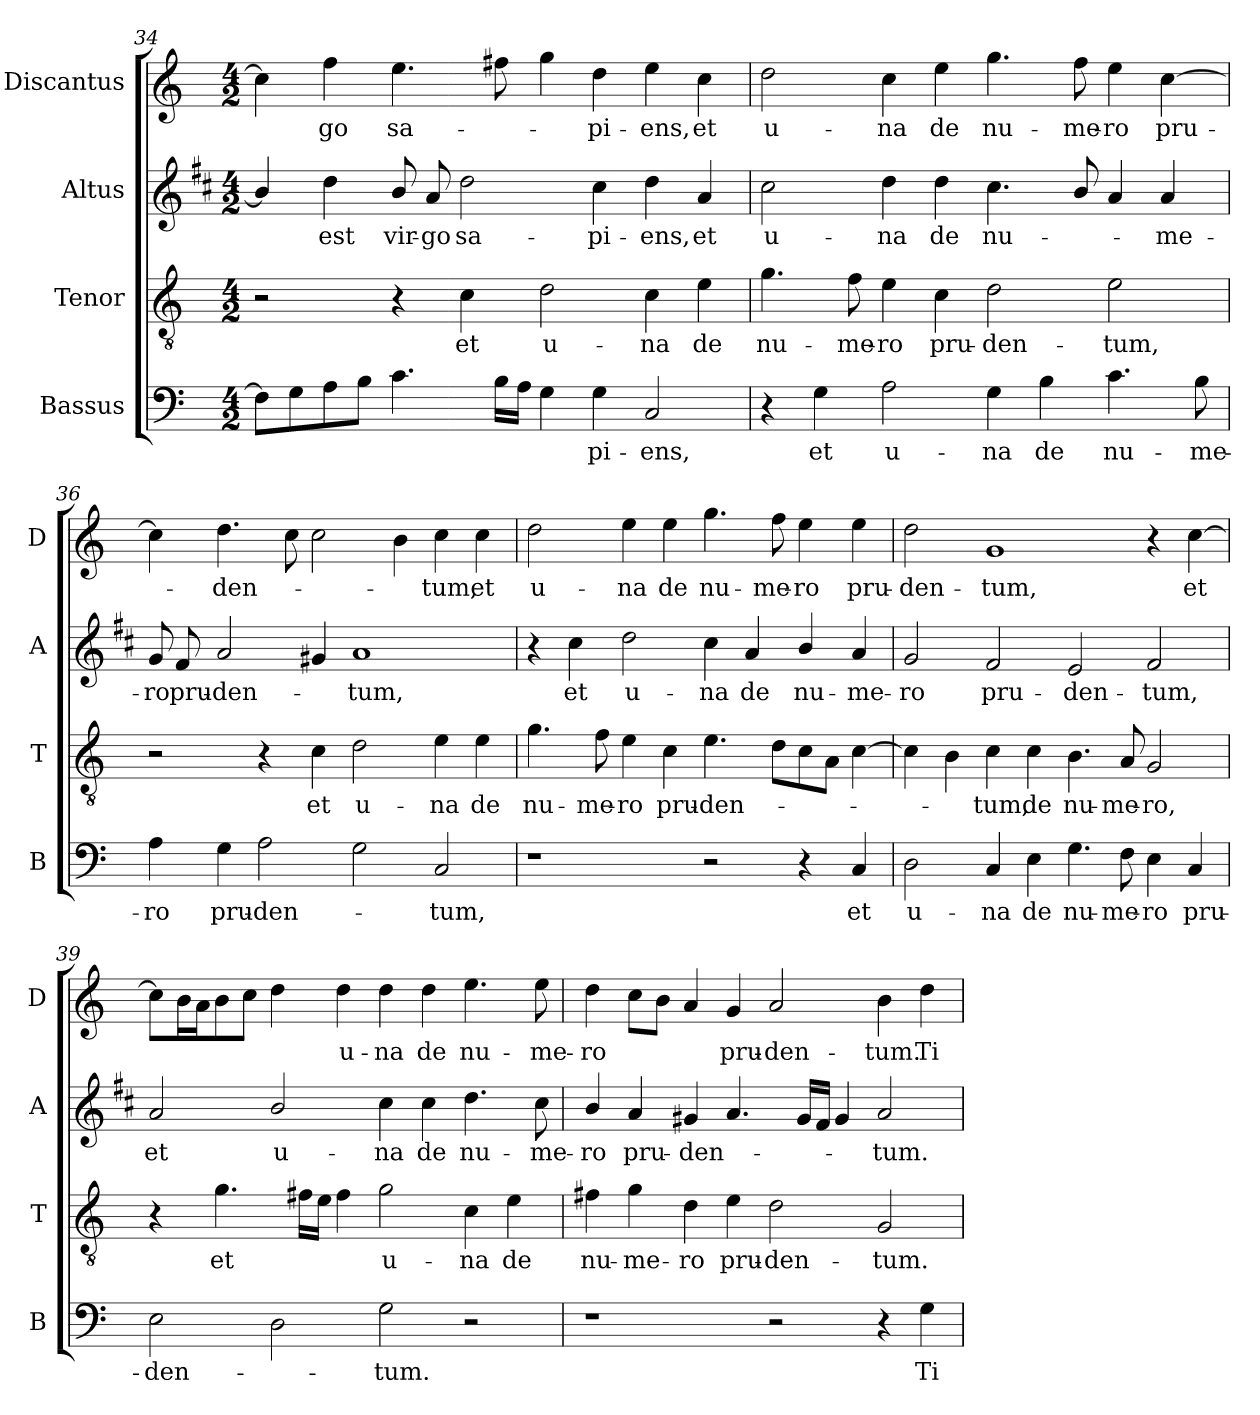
**kern	**text	**kern	**text	**kern	**text	**kern	**text
*part4	*part4	*part3	*part3	*part2	*part2	*part1	*part1
*staff4	*staff4	*staff3	*staff3	*staff2	*staff2	*staff1	*staff1
*I"Bassus	*	*I"Tenor	*	*I"Altus	*	*I"Discantus	*
*I'B	*	*I'T	*	*I'A	*	*I'D	*
*clefF4	*	*clefGv2	*	*clefG2	*	*clefG2	*
*	*	*	*	*ITrd1c2	*	*	*
*k[]	*	*k[]	*	*k[]	*	*k[]	*
*C:	*	*C:	*	*C:	*	*C:	*
*M4/2	*	*M4/2	*	*M4/2	*	*M4/2	*
=34	=34	=34	=34	=34	=34	=34	=34
8F\L]	.	2r	.	4a/]	.	4cc\]	.
8G\	.	.	.	.	.	.	.
!	!	!	!	!	!LO:LY:b	!	!LO:LY:b
8A\	.	.	.	4cc\	est	4ff\	-go
8B\J	.	.	.	.	.	.	.
!	!	!	!	!	!LO:LY:b	!	!LO:LY:b
4.c\	.	4r	.	8a/	vir-	4.ee\	sa-
!	!	!	!	!	!LO:LY:b	!	!
.	.	.	.	8g/	-go	.	.
!	!	!	!LO:LY:b	!	!LO:LY:b	!	!
.	.	4c\	et	2cc\	sa-	.	.
16B\LL	.	.	.	.	.	8ff#X\	.
16A\JJ	.	.	.	.	.	.	.
!	!	!	!LO:LY:b	!	!	!	!
4G\	.	2d\	u-	.	.	4gg\	.
!	!LO:LY:b	!	!	!	!LO:LY:b	!	!LO:LY:b
4G\	-pi-	.	.	4b\	-pi-	4dd\	-pi-
!	!LO:LY:b	!	!LO:LY:b	!	!LO:LY:b	!	!LO:LY:b
2C/	-ens,	4c\	-na	4cc\	-ens,	4ee\	-ens,
!	!	!	!LO:LY:b	!	!LO:LY:b	!	!LO:LY:b
.	.	4e\	de	4g/	et	4cc\	et
!!LO:PB:g=z
=35	=35	=35	=35	=35	=35	=35	=35
!	!	!	!LO:LY:b	!	!LO:LY:b	!	!LO:LY:b
4r	.	4.g\	nu-	2b\	u-	2dd\	u-
!	!LO:LY:b	!	!	!	!	!	!
4G\	et	.	.	.	.	.	.
!	!	!	!LO:LY:b	!	!	!	!
.	.	8f\	-me-	.	.	.	.
!	!LO:LY:b	!	!LO:LY:b	!	!LO:LY:b	!	!LO:LY:b
2A\	u-	4e\	-ro	4cc\	-na	4cc\	-na
!	!	!	!LO:LY:b	!	!LO:LY:b	!	!LO:LY:b
.	.	4c\	pru-	4cc\	de	4ee\	de
!	!LO:LY:b	!	!LO:LY:b	!	!LO:LY:b	!	!LO:LY:b
4G\	-na	2d\	-den-	4.b\	nu-	4.gg\	nu-
!	!LO:LY:b	!	!	!	!	!	!
4B\	de	.	.	.	.	.	.
!	!	!	!	!	!	!	!LO:LY:b
.	.	.	.	8a/	.	8ff\	-me-
!	!LO:LY:b	!	!LO:LY:b	!	!	!	!LO:LY:b
4.c\	nu-	2e\	-tum,	4g/	.	4ee\	-ro
!	!	!	!	!	!LO:LY:b	!	!LO:LY:b
.	.	.	.	4g/	-me-	[4cc\	pru-
!	!LO:LY:b	!	!	!	!	!	!
8B\	-me-	.	.	.	.	.	.
=36	=36	=36	=36	=36	=36	=36	=36
!	!LO:LY:b	!	!	!	!LO:LY:b	!	!
4A\	-ro	2r	.	8f/	-ro	4cc\]	.
!	!	!	!	!	!LO:LY:b	!	!
.	.	.	.	8e/	pru-	.	.
!	!LO:LY:b	!	!	!	!LO:LY:b	!	!LO:LY:b
4G\	pru-	.	.	2g/	-den-	4.dd\	-den-
!	!LO:LY:b	!	!	!	!	!	!
2A\	-den-	4r	.	.	.	.	.
.	.	.	.	.	.	8cc\	.
!	!	!	!LO:LY:b	!	!	!	!
.	.	4c\	et	4f#X/	.	2cc\	.
!	!	!	!LO:LY:b	!	!LO:LY:b	!	!
2G\	.	2d\	u-	1g	-tum,	.	.
.	.	.	.	.	.	4b\	.
!	!LO:LY:b	!	!LO:LY:b	!	!	!	!LO:LY:b
2C/	-tum,	4e\	-na	.	.	4cc\	-tum,
!	!	!	!LO:LY:b	!	!	!	!LO:LY:b
.	.	4e\	de	.	.	4cc\	et
=37	=37	=37	=37	=37	=37	=37	=37
!	!	!	!LO:LY:b	!	!	!	!LO:LY:b
1r	.	4.g\	nu-	4r	.	2dd\	u-
!	!	!	!	!	!LO:LY:b	!	!
.	.	.	.	4b\	et	.	.
!	!	!	!LO:LY:b	!	!	!	!
.	.	8f\	-me-	.	.	.	.
!	!	!	!LO:LY:b	!	!LO:LY:b	!	!LO:LY:b
.	.	4e\	-ro	2cc\	u-	4ee\	-na
!	!	!	!LO:LY:b	!	!	!	!LO:LY:b
.	.	4c\	pru-	.	.	4ee\	de
!	!	!	!LO:LY:b	!	!LO:LY:b	!	!LO:LY:b
2r	.	4.e\	-den-	4b\	-na	4.gg\	nu-
!	!	!	!	!	!LO:LY:b	!	!
.	.	.	.	4g/	de	.	.
!	!	!	!	!	!	!	!LO:LY:b
.	.	8d\L	.	.	.	8ff\	-me-
!	!	!	!	!	!LO:LY:b	!	!LO:LY:b
4r	.	8c\	.	4a/	nu-	4ee\	-ro
.	.	8A\J	.	.	.	.	.
!	!LO:LY:b	!	!	!	!LO:LY:b	!	!LO:LY:b
4C/	et	[4c\	.	4g/	-me-	4ee\	pru-
=38	=38	=38	=38	=38	=38	=38	=38
!	!LO:LY:b	!	!	!	!LO:LY:b	!	!LO:LY:b
2D\	u-	4c\]	.	2f/	-ro	2dd\	-den-
.	.	4B\	.	.	.	.	.
!	!LO:LY:b	!	!LO:LY:b	!	!LO:LY:b	!	!LO:LY:b
4C/	-na	4c\	-tum,	2e/	pru-	1g	-tum,
!	!LO:LY:b	!	!LO:LY:b	!	!	!	!
4E\	de	4c\	de	.	.	.	.
!	!LO:LY:b	!	!LO:LY:b	!	!LO:LY:b	!	!
4.G\	nu-	4.B\	nu-	2d/	-den-	.	.
!	!LO:LY:b	!	!LO:LY:b	!	!	!	!
8F\	-me-	8A/	-me-	.	.	.	.
!	!LO:LY:b	!	!LO:LY:b	!	!LO:LY:b	!	!
4E\	-ro	2G/	-ro,	2e/	-tum,	4r	.
!	!LO:LY:b	!	!	!	!	!	!LO:LY:b
4C/	pru-	.	.	.	.	[4cc\	et
!!LO:LB:g=z
=39	=39	=39	=39	=39	=39	=39	=39
!	!LO:LY:b	!	!	!	!LO:LY:b	!	!
2E\	-den-	4r	.	2g/	et	8cc\L]	.
.	.	.	.	.	.	16b\L	.
.	.	.	.	.	.	16a\J	.
!	!	!	!LO:LY:b	!	!	!	!
.	.	4.g\	et	.	.	8b\	.
.	.	.	.	.	.	8cc\J	.
!	!	!	!	!	!LO:LY:b	!	!
2D\	.	.	.	2a/	u-	4dd\	.
.	.	16f#X\LL	.	.	.	.	.
.	.	16e\JJ	.	.	.	.	.
!	!	!	!	!	!	!	!LO:LY:b
.	.	4f#\	.	.	.	4dd\	u-
!	!LO:LY:b	!	!LO:LY:b	!	!LO:LY:b	!	!LO:LY:b
2G\	-tum.	2g\	u-	4b\	-na	4dd\	-na
!	!	!	!	!	!LO:LY:b	!	!LO:LY:b
.	.	.	.	4b\	de	4dd\	de
!	!	!	!LO:LY:b	!	!LO:LY:b	!	!LO:LY:b
2r	.	4c\	-na	4.cc\	nu-	4.ee\	nu-
!	!	!	!LO:LY:b	!	!	!	!
.	.	4e\	de	.	.	.	.
!	!	!	!	!	!LO:LY:b	!	!LO:LY:b
.	.	.	.	8b\	-me-	8ee\	-me-
=40	=40	=40	=40	=40	=40	=40	=40
!	!	!	!LO:LY:b	!	!LO:LY:b	!	!LO:LY:b
1r	.	4f#X\	nu-	4a/	-ro	4dd\	-ro
!	!	!	!LO:LY:b	!	!LO:LY:b	!	!
.	.	4g\	-me-	4g/	pru-	8cc\L	.
.	.	.	.	.	.	8b\J	.
!	!	!	!LO:LY:b	!	!LO:LY:b	!	!
.	.	4d\	-ro	4f#X/	-den-	4a/	.
!	!	!	!LO:LY:b	!	!	!	!LO:LY:b
.	.	4e\	pru-	4.g/	.	4g/	pru-
!	!	!	!LO:LY:b	!	!	!	!LO:LY:b
2r	.	2d\	-den-	.	.	2a/	-den-
.	.	.	.	16f#/LL	.	.	.
.	.	.	.	16e/JJ	.	.	.
.	.	.	.	4f#/	.	.	.
!	!	!	!LO:LY:b	!	!LO:LY:b	!	!LO:LY:b
4r	.	2G/	-tum.	2g/	-tum.	4b\	-tum.
!	!LO:LY:b	!	!	!	!	!	!LO:LY:b
4G\	Ti-	.	.	.	.	4dd\	Ti-
=	=	=	=	=	=	=	=
*-	*-	*-	*-	*-	*-	*-	*-
